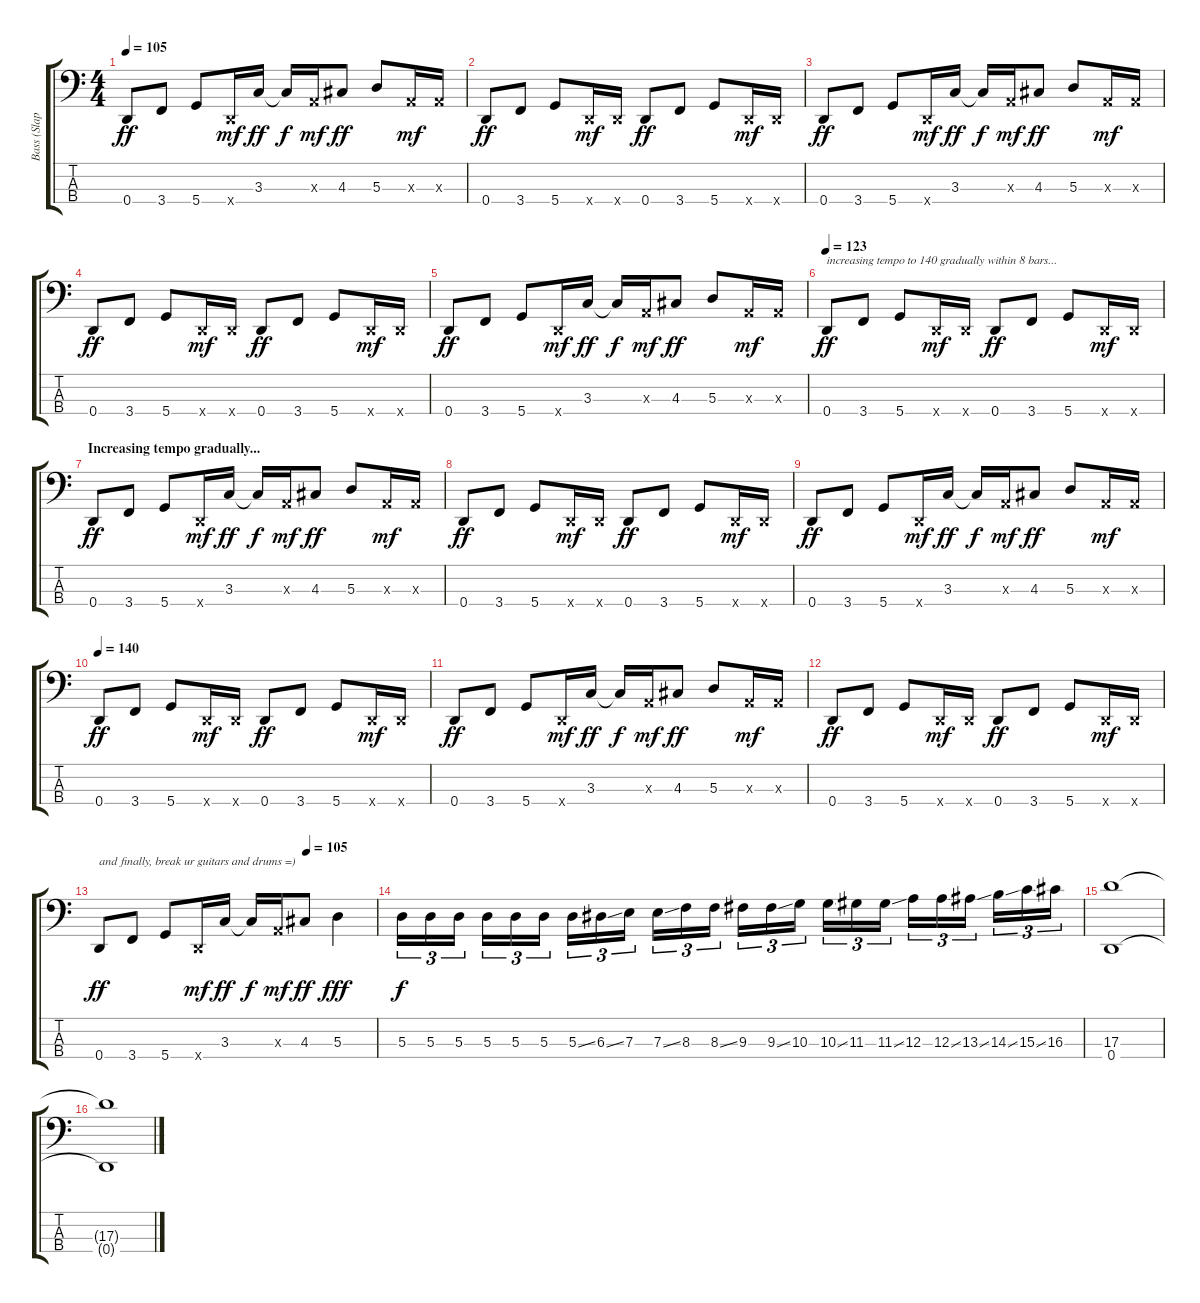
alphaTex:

\track ("Bass (Slap/Fingered)" "Bass (Slap") {instrument slapbass1}
\staff {score tabs}
\tuning (G2 D2 A1 D1) {hide}
\ts (4 4)
\tempo 105
\clef f4
\ks c
0.4.8{dy ff} 3.4.8 5.4.8 0.4{x}.16{dy mf} 3.3.16{dy ff} 3.3{t}.16{dy f} 0.3{x}.16{dy mf} 4.3.8{dy ff} 5.3.8 0.3{x}.16{dy mf} 0.3{x}.16 |
0.4.8{dy ff volume 14 instrument electricbassfinger} 3.4.8 5.4.8 0.4{x}.16{dy mf} 0.4{x}.16 0.4.8{dy ff} 3.4.8 5.4.8 0.4{x}.16{dy mf} 0.4{x}.16 |
0.4.8{dy ff} 3.4.8 5.4.8 0.4{x}.16{dy mf} 3.3.16{dy ff} 3.3{t}.16{dy f} 0.3{x}.16{dy mf} 4.3.8{dy ff} 5.3.8 0.3{x}.16{dy mf} 0.3{x}.16 |
0.4.8{dy ff volume 14 instrument electricbassfinger} 3.4.8 5.4.8 0.4{x}.16{dy mf} 0.4{x}.16 0.4.8{dy ff} 3.4.8 5.4.8 0.4{x}.16{dy mf} 0.4{x}.16 |
0.4.8{dy ff} 3.4.8 5.4.8 0.4{x}.16{dy mf} 3.3.16{dy ff} 3.3{t}.16{dy f} 0.3{x}.16{dy mf} 4.3.8{dy ff} 5.3.8 0.3{x}.16{dy mf} 0.3{x}.16 |
\tempo 123
0.4.8{txt "increasing tempo to 140 gradually within 8 bars..." dy ff volume 14 instrument electricbassfinger} 3.4.8 5.4.8 0.4{x}.16{dy mf} 0.4{x}.16 0.4.8{dy ff} 3.4.8 5.4.8 0.4{x}.16{dy mf} 0.4{x}.16 |
\section ("" "Increasing tempo gradually...")
0.4.8{dy ff} 3.4.8 5.4.8 0.4{x}.16{dy mf} 3.3.16{dy ff} 3.3{t}.16{dy f} 0.3{x}.16{dy mf} 4.3.8{dy ff} 5.3.8 0.3{x}.16{dy mf} 0.3{x}.16 |
0.4.8{dy ff volume 14 instrument electricbassfinger} 3.4.8 5.4.8 0.4{x}.16{dy mf} 0.4{x}.16 0.4.8{dy ff} 3.4.8 5.4.8 0.4{x}.16{dy mf} 0.4{x}.16 |
0.4.8{dy ff} 3.4.8 5.4.8 0.4{x}.16{dy mf} 3.3.16{dy ff} 3.3{t}.16{dy f} 0.3{x}.16{dy mf} 4.3.8{dy ff} 5.3.8 0.3{x}.16{dy mf} 0.3{x}.16 |
\tempo 140
0.4.8{dy ff volume 14 instrument electricbassfinger} 3.4.8 5.4.8 0.4{x}.16{dy mf} 0.4{x}.16 0.4.8{dy ff} 3.4.8 5.4.8 0.4{x}.16{dy mf} 0.4{x}.16 |
0.4.8{dy ff} 3.4.8 5.4.8 0.4{x}.16{dy mf} 3.3.16{dy ff} 3.3{t}.16{dy f} 0.3{x}.16{dy mf} 4.3.8{dy ff} 5.3.8 0.3{x}.16{dy mf} 0.3{x}.16 |
0.4.8{dy ff volume 14 instrument electricbassfinger} 3.4.8 5.4.8 0.4{x}.16{dy mf} 0.4{x}.16 0.4.8{dy ff} 3.4.8 5.4.8 0.4{x}.16{dy mf} 0.4{x}.16 |
\tempo (105 0.75)
0.4.8{txt "and finally, break ur guitars and drums =)" dy ff} 3.4.8 5.4.8 0.4{x}.16{dy mf} 3.3.16{dy ff} 3.3{t}.16{dy f} 0.3{x}.16{dy mf} 4.3.8{dy ff} 5.3.4{dy fff} |
5.3.16{tu (3 2) dy f} 5.3.16{tu (3 2)} 5.3.16{tu (3 2)} 5.3.16{tu (3 2)} 5.3.16{tu (3 2)} 5.3.16{tu (3 2)} 5.3{ss}.16{tu (3 2)} 6.3{ss}.16{tu (3 2)} 7.3.16{tu (3 2)} 7.3{ss}.16{tu (3 2)} 8.3.16{tu (3 2)} 8.3{ss}.16{tu (3 2)} 9.3.16{tu (3 2)} 9.3{ss}.16{tu (3 2)} 10.3.16{tu (3 2)} 10.3{ss}.16{tu (3 2)} 11.3.16{tu (3 2)} 11.3{ss}.16{tu (3 2)} 12.3.16{tu (3 2)} 12.3{ss}.16{tu (3 2)} 13.3{ss}.16{tu (3 2)} 14.3{ss}.16{tu (3 2)} 15.3{ss}.16{tu (3 2)} 16.3.16{tu (3 2)} |
(17.3 0.4).1 |
(17.3{t} 0.4{t}).1
